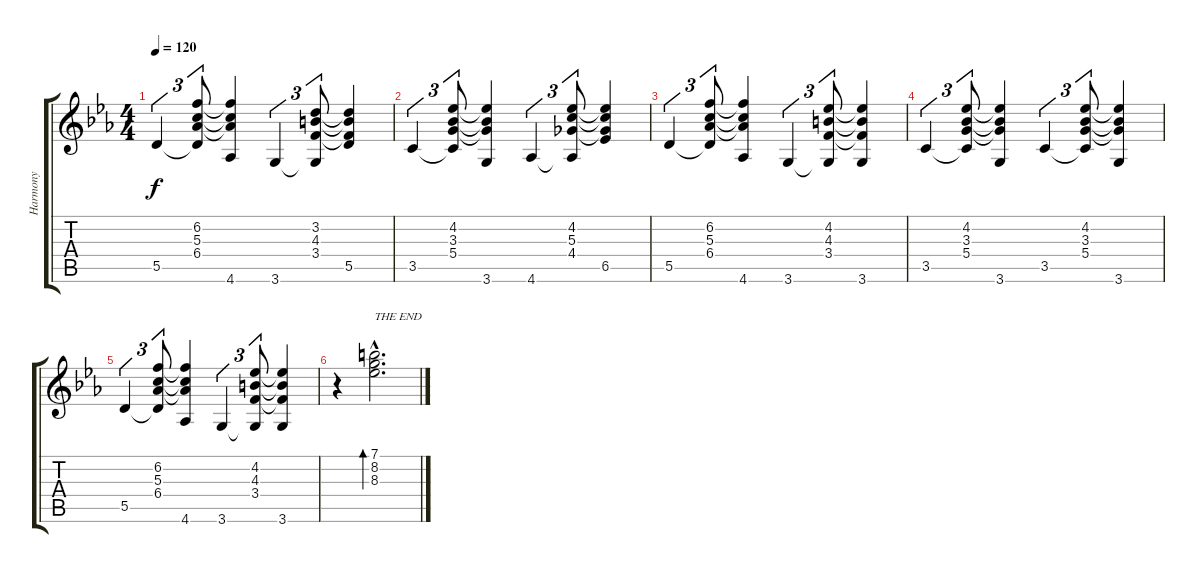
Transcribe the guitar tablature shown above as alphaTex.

\track ("Harmony" "Harmony") {instrument acousticguitarnylon}
\staff {score tabs}
\tuning (E4 B3 G3 D3 A2 E2) {hide}
\ts (4 4)
\tempo 120
\clef g2
\ks cminor
5.5.4{tu (3 2) dy f} (6.2 5.3 6.4 5.5{t}).8{tu (3 2)} (6.2{t} 5.3{t} 6.4{t} 4.6).4 3.6.4{tu (3 2)} (3.2 4.3 3.4 3.6{t}).8{tu (3 2)} (3.2{t} 4.3{t} 3.4{t} 5.5).4 |
3.5.4{tu (3 2)} (4.2 3.3 5.4 3.5{t}).8{tu (3 2)} (4.2{t} 3.3{t} 5.4{t} 3.6).4 4.6.4{tu (3 2)} (4.2 5.3 4.4 4.6{t}).8{tu (3 2)} (4.2{t} 5.3{t} 4.4{t} 6.5).4 |
5.5.4{tu (3 2)} (6.2 5.3 6.4 5.5{t}).8{tu (3 2)} (6.2{t} 5.3{t} 6.4{t} 4.6).4 3.6.4{tu (3 2)} (4.2 4.3 3.4 3.6{t}).8{tu (3 2)} (4.2{t} 4.3{t} 3.4{t} 3.6).4 |
3.5.4{tu (3 2)} (4.2 3.3 5.4 3.5{t}).8{tu (3 2)} (4.2{t} 3.3{t} 5.4{t} 3.6).4 3.5.4{tu (3 2)} (4.2 3.3 5.4 3.5{t}).8{tu (3 2)} (4.2{t} 3.3{t} 5.4{t} 3.6).4 |
5.5.4{tu (3 2)} (6.2 5.3 6.4 5.5{t}).8{tu (3 2)} (6.2{t} 5.3{t} 6.4{t} 4.6).4 3.6.4{tu (3 2)} (4.2 4.3 3.4 3.6{t}).8{tu (3 2)} (4.2{t} 4.3{t} 3.4{t} 3.6).4 |
r.4 (7.1{hac} 8.2{hac} 8.3{hac}).2{d bd 240 txt "THE END"}
